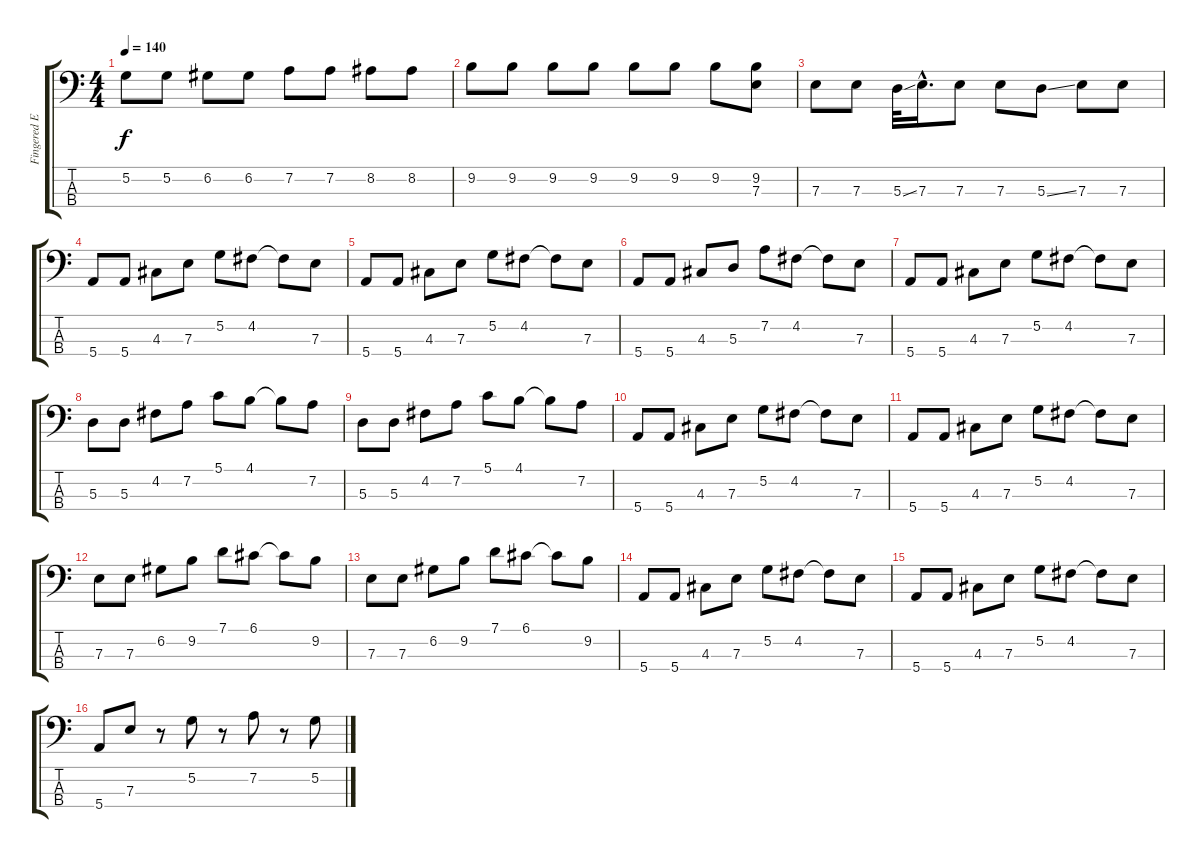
\track ("Fingered E Bass" "Fingered E") {instrument electricbassfinger}
\staff {score tabs}
\tuning (G2 D2 A1 E1) {hide}
\ts (4 4)
\tempo 140
\clef f4
\ks c
5.2.8{dy f} 5.2.8 6.2.8 6.2.8 7.2.8 7.2.8 8.2.8 8.2.8 |
9.2.8 9.2.8 9.2.8 9.2.8 9.2.8 9.2.8 9.2.8 (9.2 7.3).8 |
7.3.8 7.3.8 5.3{ss}.32 7.3{hac}.16{d} 7.3.8 7.3.8 5.3{ss}.8 7.3.8 7.3.8 |
5.4.8 5.4.8 4.3.8 7.3.8 5.2.8 4.2.8 4.2{t}.8 7.3.8 |
5.4.8 5.4.8 4.3.8 7.3.8 5.2.8 4.2.8 4.2{t}.8 7.3.8 |
5.4.8 5.4.8 4.3.8 5.3.8 7.2.8 4.2.8 4.2{t}.8 7.3.8 |
5.4.8 5.4.8 4.3.8 7.3.8 5.2.8 4.2.8 4.2{t}.8 7.3.8 |
5.3.8 5.3.8 4.2.8 7.2.8 5.1.8 4.1.8 4.1{t}.8 7.2.8 |
5.3.8 5.3.8 4.2.8 7.2.8 5.1.8 4.1.8 4.1{t}.8 7.2.8 |
5.4.8 5.4.8 4.3.8 7.3.8 5.2.8 4.2.8 4.2{t}.8 7.3.8 |
5.4.8 5.4.8 4.3.8 7.3.8 5.2.8 4.2.8 4.2{t}.8 7.3.8 |
7.3.8 7.3.8 6.2.8 9.2.8 7.1.8 6.1.8 6.1{t}.8 9.2.8 |
7.3.8 7.3.8 6.2.8 9.2.8 7.1.8 6.1.8 6.1{t}.8 9.2.8 |
5.4.8 5.4.8 4.3.8 7.3.8 5.2.8 4.2.8 4.2{t}.8 7.3.8 |
5.4.8 5.4.8 4.3.8 7.3.8 5.2.8 4.2.8 4.2{t}.8 7.3.8 |
5.4.8 7.3.8 r.8 5.2.8 r.8 7.2.8 r.8 5.2.8
